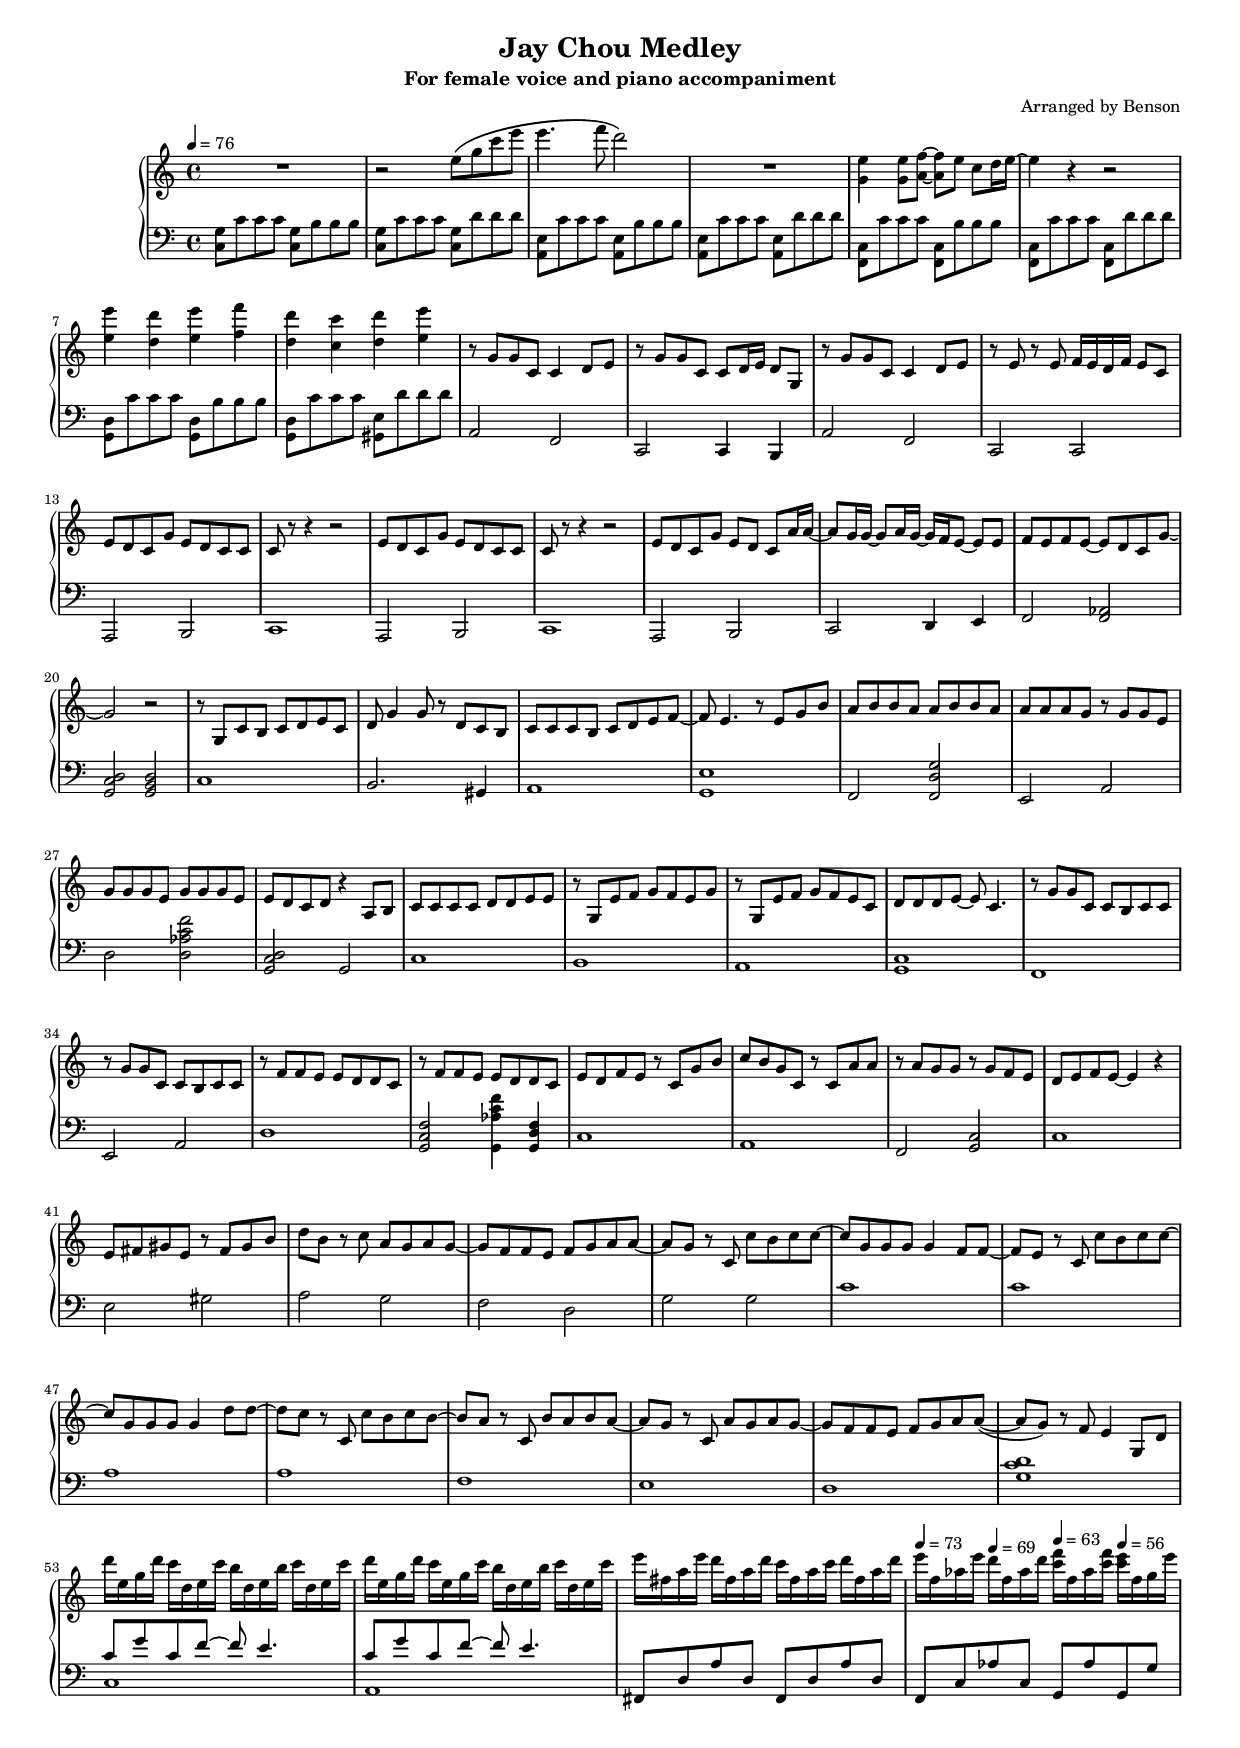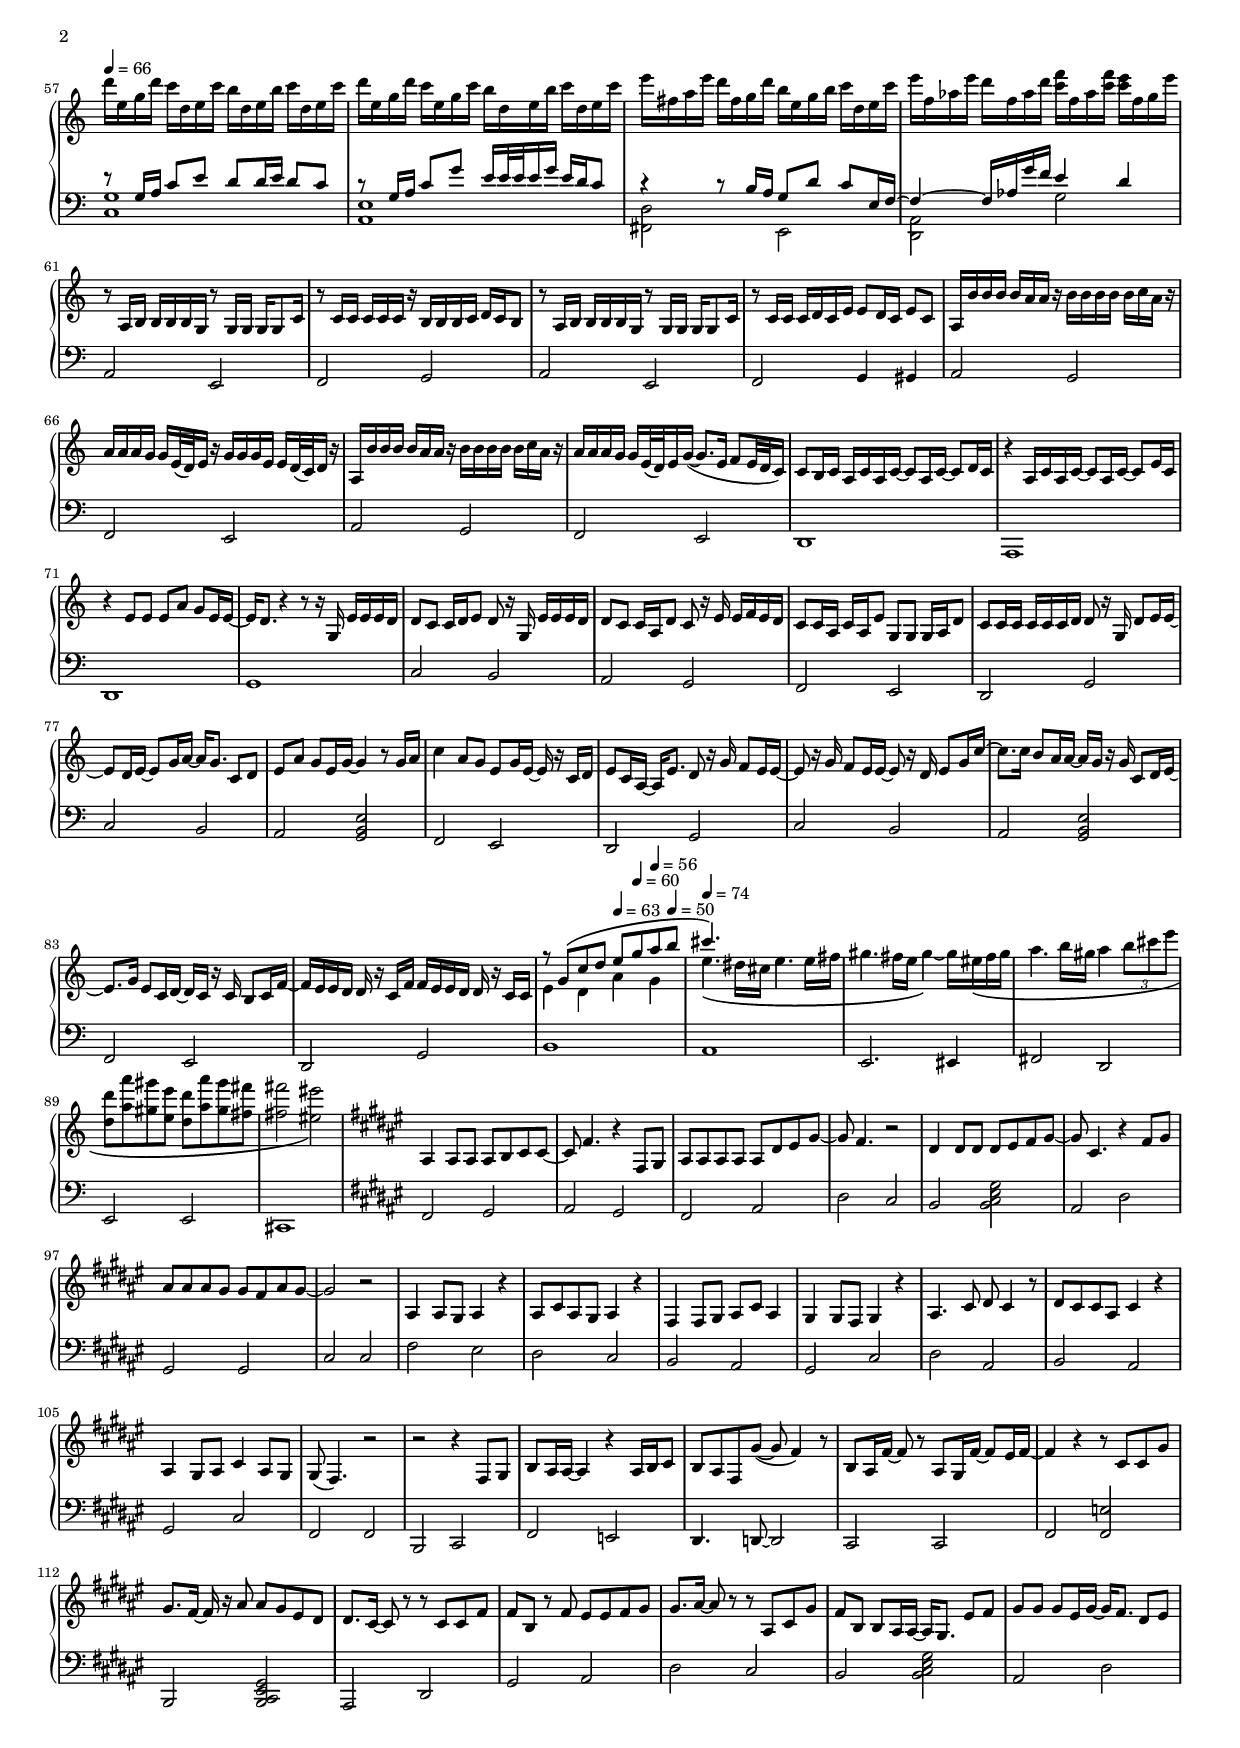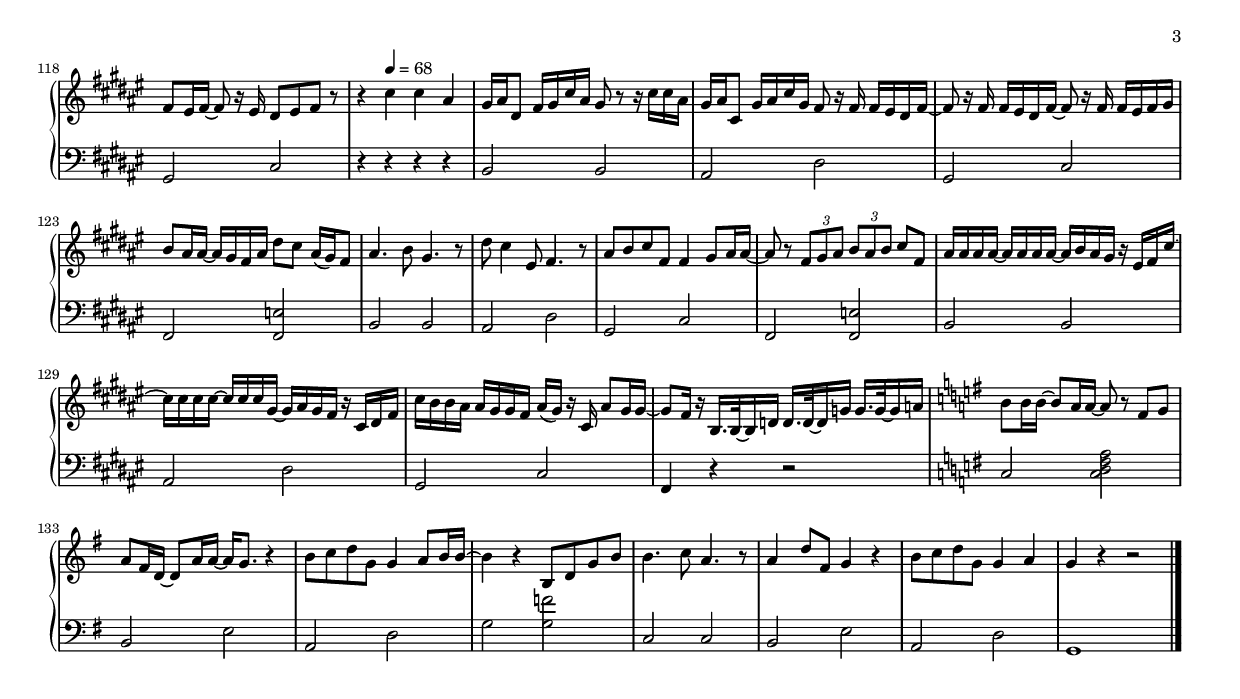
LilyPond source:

\version "2.18.2"
#(set-global-staff-size 15)

%%%%%%%%%%%%%%%%%%%%%%%%%%%%%%%%%%%%%%%%%%%%%%%%%%%%%%%%%%%%%%%%%%%%%%%%%%%%%%%%%%%%%%%%%%
%%  http://lsr.di.unimi.it/LSR/Item?id=445

%LSR by Jay Anderson.
%modyfied by Simon Albrecht on March 2014.
%=> http://lilypond.1069038.n5.nabble.com/LSR-445-error-td160662.html

#(define (octave-up m t)
 (let* ((octave (1- t))
      (new-note (ly:music-deep-copy m))
      (new-pitch (ly:make-pitch
        octave
        (ly:pitch-notename (ly:music-property m 'pitch))
        (ly:pitch-alteration (ly:music-property m 'pitch)))))
  (set! (ly:music-property new-note 'pitch) new-pitch)
  new-note))

#(define (octavize-chord elements t)
 (cond ((null? elements) elements)
     ((eq? (ly:music-property (car elements) 'name) 'NoteEvent)
       (cons (car elements)
             (cons (octave-up (car elements) t)
                   (octavize-chord (cdr elements) t))))
     (else (cons (car elements) (octavize-chord (cdr elements ) t)))))

#(define (octavize music t)
 (if (eq? (ly:music-property music 'name) 'EventChord)
       (ly:music-set-property! music 'elements (octavize-chord
(ly:music-property music 'elements) t)))
 music)

makeOctaves = #(define-music-function (parser location arg mus) (integer? ly:music?)
 (music-map (lambda (x) (octavize x arg)) (event-chord-wrap! mus)))
%%%%%%%%%%%%%%%%%%%%%%%%%%%%%%%%%%%%%%%%%%%%%%%%%%%%%%%%%%%%%%%%%%%%%%%%%%%%%%%%%%%%%%%%%%


\header {
  title = "Jay Chou Medley"
  subtitle = "For female voice and piano accompaniment"
  arranger = "Arranged by Benson"
}

upper-intro = \relative c'' {
  R1
  r2 e8\( g c e
  e4. f8 d2\)
  % d4\( g8 b, c2\)
  R1
  <g,, e'>4 q8 <a f'>~ q e' c d16 e~ e4
  % <g, e'>8 <a f'>~ q e' c d16 d %~ d2 r2
  r4 r2
  \makeOctaves 1 { e4 d e f d c d e }

  % a,8 c g' c,
  % f,8 g16 a g'8 c,
  % c, g' g' c,
  % c, g'' b,, g''

  % R1
}

lower-intro = \relative c {
  <c g'>8 c' c c
  q b b b
  q c c c
  q d d d
  <a, e'> c' c c
  q b b b
  q c c c
  q d d d
  <f,, c'> c'' c c
  q b b b
  q c c c
  q d d d
  % a,8 c g' c,
  % f,8 g16 a g'8 c,
  % c, g' g' c,
  % c, g'' b,, g''
  % <g, d'> c' c c
  <g,, d'> c' c c
  q b b b
  q c c c
  <gis, e'> d'' d d
  % <a, e'> c' c c
  % <f,, c'> a' a a
  % a,8 c g' c,
  % f,8 g16 a g'8 c,
  % c, g' g' c,
  % c, g'' b,, g''
}

upper-episode-one = \relative c''' {
  d16 e, g d' c d, e c' b d, e b' c d, e c'
  d e, g d' c e, g c b d, e b' c d, e c'
  e fis, a e' d fis, a d c fis, a c d fis, a d
  \tempo 4= 73
  e f, aes e'
  \tempo 4 = 69
  d f, aes d
  \tempo 4 = 63
  <c f> f, aes <c f>
  \tempo 4 = 56
  <c e> f, g e'

  \tempo 4 = 66
  d16 e, g d' c d, e c' b d, e b' c d, e c'
  d e, g d' c e, g c b d, e b' c d, e c'
  % e fis, a e' d fis, a d c fis, a c d fis, a d
  % e f, aes e' d f, aes d <c f> f, aes <c f> <c e> f, g e'
  e fis, a e' d fis, g d' b e, g b c d, e c'
  e f, aes e' d f, aes d <c f> f, aes <c f> <c e> f, g e'
}

lower-episode-one = \relative c' {
  << {
    c8 g' c, f~ f e4.
    c8 g' c, f~ f e4.
  } \\ {
    c,1 a
  } >>
  fis8 d' a' d, fis, d' a' d,
  f, c' aes' c, g aes' g, g'
  << {
    r8 g16 a c8 e d d16 e d8 c
    r8 g16 a c8 g' e16 e32 e e16 g e d c8
    r4 r8 b16 a g8 d' c e,16 f~ f4~ f16 aes g' f e4 d
  } \\ {
    <c, g'>1
    <a e'>
    % <fis d'>
    % <f c'>
    <fis d'>2 e
    <d a'>2 g'
  } >>
  % a,16 e' a b c4
  % e,,16 b' d e g4
}

upper-episode-two = \relative c'' {
  << {
    r8 g\( c d
    \tempo 4 = 63 e
    \tempo 4 = 60 g
    \tempo 4 = 56 a
    \tempo 4 = 50 b
    \tempo 4 = 74 cis4.\)
  } \\ {
    e,,4 d a' g
    e'4.\( dis16 cis e4. e16 fis
    gis4. fis16 e gis4~\) gis16
    eis\( fis gis
    a4. b16 gis a4 \tuplet 3/2 { b8 cis e }
    \makeOctaves -1 { d8 a' gis e d a' gis fis
    fis2 eis\) }
  } >>
}

lower-episode-two = \relative c {
  c1 bes f2. fis4 g2 ees f f d1
}
lower-episode-two = \transpose bes a { \lower-episode-two }

lower-one = \relative c {
  a2 f c c4 b a'2 f c c
  a2 b c1 a2 b c1
  a2 b c d4 e f2 <f aes> <g c d>2 <g b d>
  c1 b2. gis4 a1 <g e'> f2 <f d' g> e2 a d <d aes' c f> <g, c d> g
  c1 b a <g c> f e2 a d1 <g, c f>2 <g aes' c f>4 <g d' f>
  c1 a f2 <g c> c1 e2 gis a g f d g g
  c1 c a a f e d <g c d>
}

lower-two = \relative c {
  a2 e f g a e f g4 gis
  a2 g f e a g f e
  d1 a d g
  c2 b a g f e d g
  c2 b a <g b e> f e d g
  c2 b a <g b e> f e d g
}

lower-three = \relative c {
  \key g \major
  g2 a b a g b e d
  c <c d fis a> b e a, a d d
  g fis e d c b a d
  e b c b a d g, g c, d
  g f e4. ees8~ ees2 d d g <g f'>
  c,2 <c d fis a> b e a b e d
  c <c d fis a> b e a, d r4 r r r
  c2 c b e a, d g, <g f'>
  c2 c b e a, d g, <g f'>
  c2 c b e a, d g,4
}

lower-ending = \relative c {
  r4 r2
  \key aes \major
  des2 <des ees g bes> c f
  bes, ees aes <aes ges'>
  des, des c f bes, ees aes,1
}

melody-one = \relative c'' {
  r8 g g c, c4 d8 e
  r8 g g c, c8 d16 e d8 g,
  r8 g' g c, c4 d8 e
  r8 e8 r e8 f16 e d f e8 c

  e8 d c g' e d c c c r r4 r2
  e8 d c g' e d c c c r r4 r2
  e8 d c g' e d c a'16 a~ a8 g16 g~ g8 a16 g~ g f e8~ e8
  
  e8 f e f e~ e d c g'~ g2 r2

  % chorus
  r8 g, c b c d e c d g4 g8
  r8 d c b c c c b c d e f~ f e4.

  r8 e g b a b b a a b b a a a a g
  r8 g g e g g g e g g g e e d c d
  r4 a8 b c c c c d d e e

  r8 g, e' f g f e g
  r8 g, e'  f g f e c d d d e~ e c4.
  r8 g' g c, c b c c
  r8 g' g c, c b c c
  r8 f f e e d d c
  r8 f f e e d d c

  e8 d f e r c g' b c b g c,
  r8 c a' a r a g g r g f e d e f e~ e4 r4
  e8 fis gis e r fis gis b d b

  r8 c a g a g~ g f f e f g a a~ a g r
  c,8 c' b c c~ c g g g g4 f8 f~ f e r
  c8 c' b c c~ c g g g g4 d'8 d~ d c r
  c,8 c' b c b~ b a r c, b' a b a~ a g r
  c,8 a' g a g~ g f f e f g a a~( a g) r
  f8 e4 g,8 d'
  % TODO
  
}
melody-two = \relative c' {
  r8 a16 b b b b g r8 g16 g g g8 c16
  r8 c16 c c c c r b b b c d c b8
  r8 a16 b b b b g r8 g16 g g g8 c16
  r8 c16 c c d c e e8 d16 c e8 c 

  a16 b' b b b a a r
  b16 b b b b c a r
  a16 a a g g e32( d) e16 r
  g16 g g e e d32( c) d16 r
  a16 b' b b b a a r
  b16 b b b b c a r
  a16 a a g g e32( d) e16 g~( g8. e16 f8 e32 d c16)
  c8 b16 c

  a16 c a c~ c8 a16 c~ c8 d16 c
  r4 a16 c a c~ c8 a16 c~ c8 e16 c
  r4 e8 e e a g e16 e~ e d8. r4 r8 r16

  g,16 e' e e d d8 c c16 d e8 d r16
  g,16 e' e e d d8 c c16 a d8 c r16
  e16 e f e d c8 c16 a c a e'8 g,
  g8 g16 a d8 c c16 c c c c d d8 r16

  g,16 d'8 e16 e~ e8 d16 e~ e8 g16 a~ a g8.
  c,8 d e a g e16 g~ g4 r8
  g16 a c4 a8 g e g16 e~ e r
  c16 d e8 c16 a~ a e'8. d8 r16

  g16 f8 e16 e~ e8 r16 g f8 e16 e~ e8 r16
  d16 e8 g16 c~ c8. c16 b8 a16 a~ a g r
  g16 c,8 d16 e~ e8. g16 e8 c16 d~ d c r
  c16 b8 c16 f~ f e e d d r c f f e e d d r c c

}
melody-three = \relative c' {
  \key g \major
  b4 b8 b b c d d~ d g4. r4
  g,8 a b b b b b e fis a~ a g4. r2
  e4 e8 e e fis g a~ a d,4. r4
  g8 a b b b a a g b a~ a2 r2

  b,4 b8 a b4 r b8 d b a b4 r
  g4 g8 a b d b4 a4 a8 g a4 r
  b4. d8 e d4 r8 e d d b d4 r
  b4 a8 b d4 b8 a a( g4.) r2

  r2 r4
  g8 a c8 b16 b~ b4 r4 b16 c d8 c b g a'~( a g4) r8
  c,8 b16 g'~ g8 r b,8 a16 g'~ g8 fis16 g~ g4 r r8

  d8 d a' a8. g16~ g16 r b8 b a fis e e8. d16~ d8 r r
  d8 d g g c, r g' fis fis g a a8. b16~ b8 r r

  b,8 d a' g c, c b16 b~ b a8.
  fis'8 g a a a fis16 a~ a g8.
  e8 fis g fis16 g~ g8 r16 fis e8 fis g r
  % r4 \transpose c des \relative c' { d'
  r4 \tempo 4 = 68 d' d b
  a16 b e,8 g16 a d b a8 r r16
  d16 d b a b d,8 a'16 b d a g8 r16

  g16 g fis e g~ g8 r16 g g fis e g~ g8 r16
  g16 g fis g a c8 b16 b~ b a g b

  % b8 a g b b4. c8 a4. r8
  % a4 d8 fis, g4. r8
  % b8 c d g, g4 a8 b16 b~ b4 r
  % b,8 d g b~
  % b8 r b16 a g b~ b8 r
  % a16 g fis a~ a g fis a~ a d d a~ a g8. r4
  e8 d b16( a) g8 b4. c8 a4. r8
  e'8 d4 fis,8 g4. r8
  b8 c d g, g4 a8 b16 b~ b8 r



  \tuplet 3/2 4 { g8 a b c b c } d8 g,
  b16 b b b~ b b b b~ b c b a r
  fis16 g d'~ d d d d~ d d d a~ a b a g r
  d16 e g d' c c b b a a g b( a) r d,16
  % b'8 a16 a~ a8 g16 } r
  b'8 a16 a~ a8 g16 r
}

melody-ending = \relative c' {
  c16. c32~ c16 ees ees16. ees32~ ees16 aes
  aes16. aes32~ aes16 bes
  \key aes \major
  c8 c16 c~ c8 bes16 bes~ bes8 r
  g8 aes bes g16 ees~ ees8 bes'16 bes~ bes aes8. r4
  c8 des ees aes, aes4 bes8 c16 c~ c4 r
  c,8 ees aes c c4. des8 bes4. r8
  bes4 ees8 g, aes4 r
  c8 des ees aes, aes4 bes aes r r2
}

lower-three = \transpose aes g { \lower-three }
lower-ending = \transpose aes g { \lower-ending }
melody-three = \transpose aes g { \melody-three }
melody-ending = \transpose aes g { \melody-ending }

drum-bass = \drummode { bd4. bd8 bd2 }
drum-snare = \drummode { hh8 hh sn hh hh hh sn hh }

upper-midi = \relative c' {
  \set Staff.pedalSustainStyle = #'bracket
  \key c \major
  \clef treble
  \tempo 4 = 76
  \time 4/4
  \upper-intro
  \melody-one
  \upper-episode-one
  \melody-two
  \upper-episode-two
  \melody-three
  \melody-ending
  \bar "|."
}

upper-print = \relative c' {
  \set Staff.pedalSustainStyle = #'bracket
  \key c \major
  \clef treble
  \tempo 4 = 76
  \time 4/4
  \upper-intro
  \melody-one
  \upper-episode-one
  \melody-two
  \upper-episode-two
  \melody-three
  \melody-ending
  \bar "|."
}

lower-midi = \relative c {
  \set Staff.pedalSustainStyle = #'bracket
  \key c \major
  \clef bass
  \time 4/4
  \lower-intro
  \lower-one
  \lower-episode-one
  \lower-two
  \lower-episode-two
  \lower-three
  \lower-ending
  \bar "|."
}

lower-print = \relative c {
  \set Staff.pedalSustainStyle = #'bracket
  \key c \major
  \clef bass
  \time 4/4
  \lower-intro
  \lower-one
  \lower-episode-one
  \lower-two
  \lower-episode-two
  \lower-three
  \lower-ending
  \bar "|."
}

dynamics = {
}

guitarchords = \chordmode {
}

\score {
  <<
    % \new ChordNames {
      % \guitarchords
    % }
    \new PianoStaff <<
      \set Staff.midiInstrument = #"acoustic grand"
      \set Staff.instrumentName = #"Piano"
      \new Staff = "right" {
        \set Staff.midiMinimumVolume = #0.5
        \set Staff.midiMaximumVolume = #0.6
        \upper-midi
      }
      \new Staff = "left" {
        \set Staff.midiMinimumVolume = #0.5
        \set Staff.midiMaximumVolume = #0.6
        \lower-midi
      }
    >>
    \new DrumStaff <<
      \new DrumVoice { \repeat unfold 138 \drum-bass }
      \new DrumVoice { \repeat unfold 138 \drum-snare }
    >>
  >>
  \midi {
    \context {
      \ChordNameVoice \remove Note_performer
    }
  }
}

\score {
  <<
    \new ChordNames {
      \set chordChanges = ##t
      % \guitarchords
    }
    \new PianoStaff <<
      \set PianoStaff.connectArpeggios = ##t
      \set Staff.midiInstrument = #"acoustic grand"
      \set Staff.instrumentName = #"Piano"
      \new Staff = "right" { \upper-print }
      \new Dynamics = "Dynamics_pf" \dynamics
      \new Staff = "left" { \lower-print }
    >>
  >>
  \layout {
    \context {
      % add the RemoveEmptyStaffContext that erases rest-only staves
      \Staff \RemoveEmptyStaves
    }
    \context {
      % add the RemoveEmptyStaffContext that erases rest-only staves
      \Dynamics \RemoveEmptyStaves
    }
    \context {
      \Score
      % Remove all-rest staves also in the first system
      \override VerticalAxisGroup.remove-first = ##t
      % If only one non-empty staff in a system exists, still print the starting bar
      \override SystemStartBar.collapse-height = #1
    }
    \context {
      \ChordNames
      \override ChordName #'font-size = #-3
    }
  }
}
